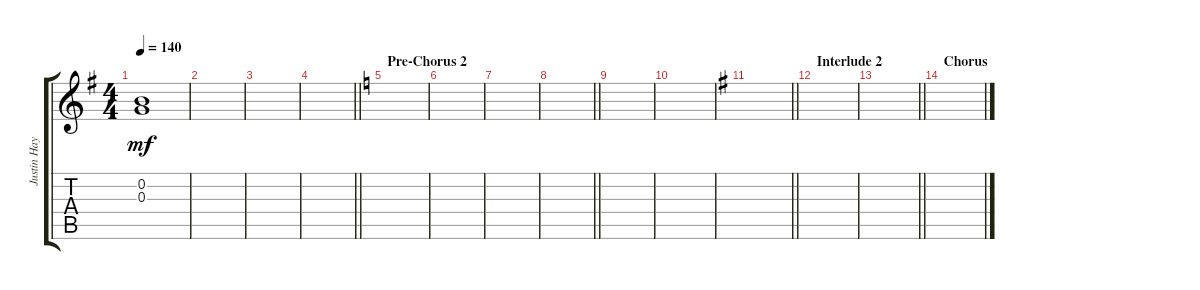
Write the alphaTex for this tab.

\track ("Justin Hayward" "Justin Hay") {instrument overdrivenguitar}
\staff {score tabs}
\tuning (E4 B3 G3 D3 A2 E2) {hide}
\ts (4 4)
\tempo 140
\clef g2
\ks g
(0.2 0.3).1{dy mf volume 4} |
|
|
\barLineRight lightlight
|
\section ("" "Pre-Chorus 2")
\ks c
|
|
|
\barLineRight lightlight
|
\section ("" "")
|
|
\barLineRight lightlight
\ks g
|
\section ("" "Interlude 2")
|
\barLineRight lightlight
|
\section ("" "Chorus")
